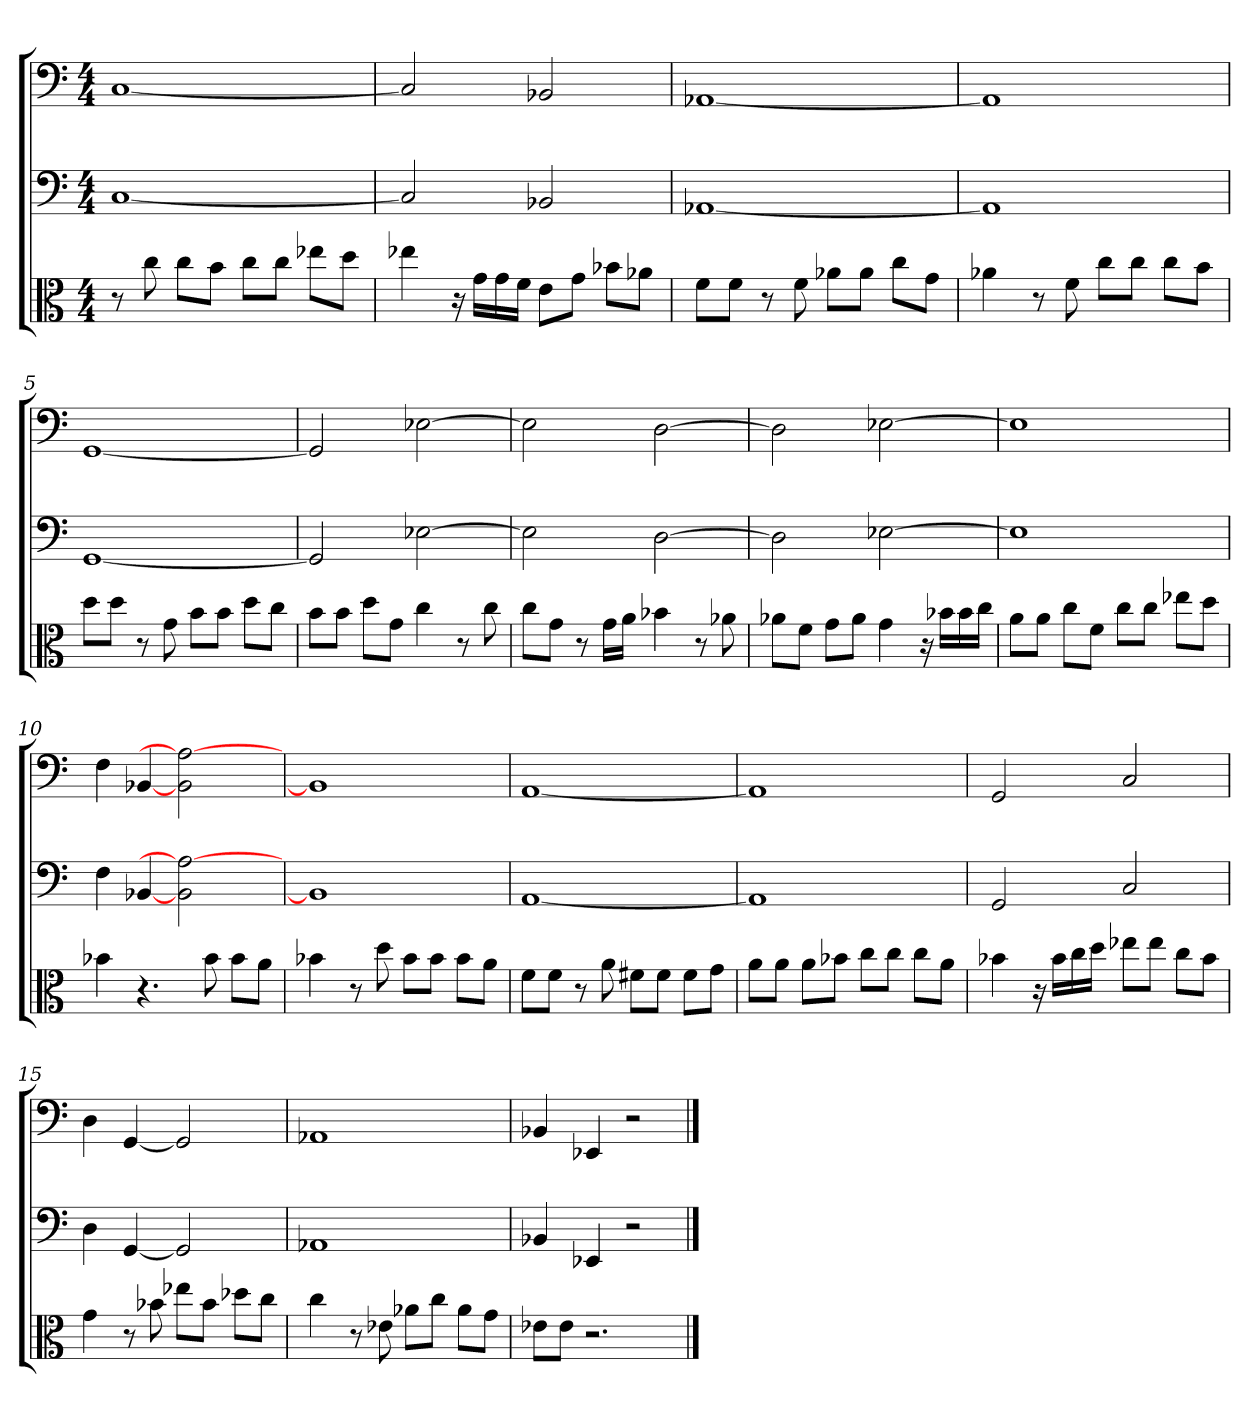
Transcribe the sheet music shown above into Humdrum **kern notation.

**kern	**kern	**kern
*part3	*part2	*part1
*staff3	*staff2	*staff1
*clefC3	*clefF4	*clefF4
*k[]	*k[]	*k[]
*C:	*C:	*C:
*M4/4	*M4/4	*M4/4
=1	=1	=1
8r	[1C	[1C
8cc	.	.
8cc\L	.	.
8b\J	.	.
8cc\L	.	.
8cc\J	.	.
8ee-X\L	.	.
8dd\J	.	.
=2	=2	=2
4ee-X	2C]	2C]
16r	.	.
16g\LL	.	.
16g\	.	.
16f\JJ	.	.
8e\L	2BB-X	2BB-X
8g\J	.	.
8b-X\L	.	.
8a-X\J	.	.
=3	=3	=3
8f\L	[1AA-X	[1AA-X
8f\J	.	.
8r	.	.
8f	.	.
8a-X\L	.	.
8a-\J	.	.
8cc\L	.	.
8g\J	.	.
=4	=4	=4
4a-X	1AA-]	1AA-]
8r	.	.
8f	.	.
8cc\L	.	.
8cc\J	.	.
8cc\L	.	.
8b\J	.	.
=5	=5	=5
8dd\L	[1GG	[1GG
8dd\J	.	.
8r	.	.
8g	.	.
8b\L	.	.
8b\J	.	.
8dd\L	.	.
8cc\J	.	.
=6	=6	=6
8b\L	2GG]	2GG]
8b\J	.	.
8dd\L	.	.
8g\J	.	.
4cc	[2E-X	[2E-X
8r	.	.
8cc	.	.
=7	=7	=7
8cc\L	2E-]	2E-]
8g\J	.	.
8r	.	.
16g\LL	.	.
16a\JJ	.	.
4b-X	[2D	[2D
8r	.	.
8a-X	.	.
=8	=8	=8
8a-X\L	2D]	2D]
8f\J	.	.
8g\L	.	.
8a-\J	.	.
4g	[2E-X	[2E-X
16r	.	.
16b-X\LL	.	.
16b-\	.	.
16cc\JJ	.	.
=9	=9	=9
8a\L	1E-]	1E-]
8a\J	.	.
8cc\L	.	.
8f\J	.	.
8cc\L	.	.
8cc\J	.	.
8ee-X\L	.	.
8dd\J	.	.
=10	=10	=10
4b-X	4F	4F
4.r	[4BB-X	[4BB-X
.	2BB- 2A_	2BB- 2A_
8b-	.	.
8b-\L	.	.
8a\J	.	.
=11	=11	=11
4b-X	1BB-]	1BB-]
8r	.	.
8dd	.	.
8b-\L	.	.
8b-\J	.	.
8b-\L	.	.
8a\J	.	.
=12	=12	=12
8f\L	[1AA	[1AA
8f\J	.	.
8r	.	.
8a	.	.
8f#X\L	.	.
8f#\J	.	.
8f#\L	.	.
8g\J	.	.
=13	=13	=13
8a\L	1AA]	1AA]
8a\J	.	.
8a\L	.	.
8b-X\J	.	.
8cc\L	.	.
8cc\J	.	.
8cc\L	.	.
8a\J	.	.
=14	=14	=14
4b-X	2GG	2GG
16r	.	.
16b-\LL	.	.
16cc\	.	.
16dd\JJ	.	.
8ee-X\L	2C	2C
8ee-\J	.	.
8cc\L	.	.
8b-\J	.	.
=15	=15	=15
4g	4D	4D
8r	[4GG	[4GG
8b-X	.	.
8ee-X\L	2GG]	2GG]
8b-\J	.	.
8dd-X\L	.	.
8cc\J	.	.
=16	=16	=16
4cc	1AA-X	1AA-X
8r	.	.
8e-X	.	.
8a-X\L	.	.
8cc\J	.	.
8a-\L	.	.
8g\J	.	.
=17	=17	=17
8e-X\L	4BB-X	4BB-X
8e-\J	.	.
2.r	4EE-X	4EE-X
.	2r	2r
==	==	==
*-	*-	*-
